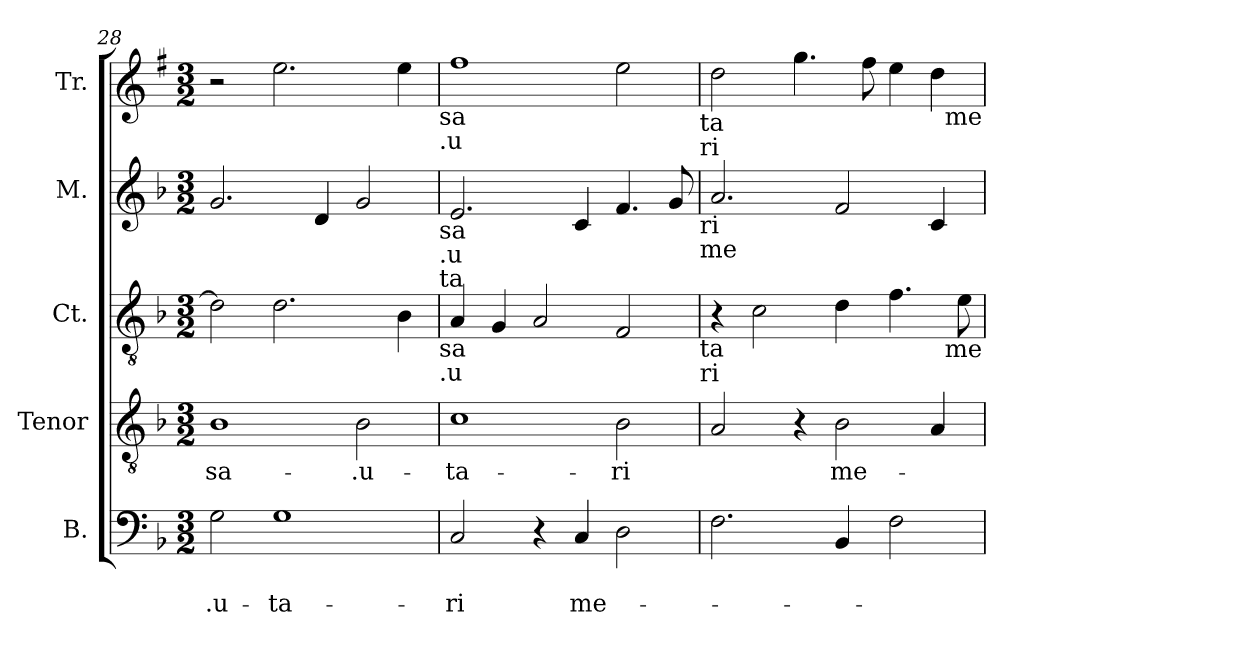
**kern	**text	**text	**kern	**text	**kern	**kern	**kern
*part5	*part5	*part5	*part4	*part4	*part3	*part2	*part1
*staff5	*staff5	*staff5	*staff4	*staff4	*staff3	*staff2	*staff1
*I"B.	*	*	*I"Tenor	*	*I"Ct.	*I"M.	*I"Tr.
*I'B.	*	*	*I'T.	*	*I'Ct.	*I'M.	*I'Tr.
!!LO:LB:g=z
*clefF4	*	*	*clefGv2	*	*clefGv2	*clefG2	*clefG2
*	*	*	*	*	*	*	*ITrd1c2
*k[b-]	*	*	*k[b-]	*	*k[b-]	*k[b-]	*k[b-]
*F:	*	*	*F:	*	*F:	*F:	*F:
*M3/2	*	*	*M3/2	*	*M3/2	*M3/2	*M3/2
=28	=28	=28	=28	=28	=28	=28	=28
!	!	!LO:LY:b	!	!LO:LY:b	!	!	!
2G\	.	-.u-	1B-	sa-	2d\]	2.g/	2r
!	!	!LO:LY:b	!	!	!	!	!
1G	.	-ta-	.	.	2.d\	.	2.dd\
.	.	.	.	.	.	4d/	.
!	!	!	!	!LO:LY:b	!	!	!
.	.	.	2B-\	-.u-	.	2g/	.
.	.	.	.	.	4B-\	.	4dd\
!	!	!	!	!	!	!	!LO:TX:b:t=sa
!	!	!	!	!	!	!	!LO:TX:b:t=.u
!	!	!	!	!	!	!LO:TX:b:t=sa	!
!	!	!	!	!	!	!LO:TX:b:t=.u	!
!	!	!	!	!	!	!LO:TX:b:t=ta	!
!	!	!	!	!	!LO:TX:b:t=sa	!	!
!	!	!	!	!	!LO:TX:b:t=.u	!	!
=29	=29	=29	=29	=29	=29	=29	=29
!	!	!LO:LY:b	!	!LO:LY:b	!	!	!
2C/	.	-ri	1c	-ta-	4A/	2.e/	1ee
.	.	.	.	.	4G/	.	.
4r	.	.	.	.	2A/	.	.
!	!	!LO:LY:b	!	!	!	!	!
4C/	.	me-	.	.	.	4c/	.
!	!	!	!	!LO:LY:b	!	!	!
2D\	.	.	2B-\	-ri	2F/	4.f/	2dd\
.	.	.	.	.	.	8g/	.
!	!	!	!	!	!	!	!LO:TX:b:t=ta
!	!	!	!	!	!	!	!LO:TX:b:t=ri
!	!	!	!	!	!	!LO:TX:b:t=ri	!
!	!	!	!	!	!	!LO:TX:b:t=me	!
!	!	!	!	!	!LO:TX:b:t=ta	!	!
!	!	!	!	!	!LO:TX:b:t=ri	!	!
=30	=30	=30	=30	=30	=30	=30	=30
2.F\	.	.	2A/	.	4r	2.a/	2cc\
.	.	.	.	.	2c\	.	.
.	.	.	4r	.	.	.	4.ff\
!	!	!	!	!LO:LY:b	!	!	!
4BB-/	.	.	2B-\	me-	4d\	2f/	.
.	.	.	.	.	.	.	8ee\
2F\	.	.	.	.	4.f\	.	4dd\
.	.	.	4A/	.	.	4c/	4cc\
.	.	.	.	.	8e\	.	.
!	!	!	!	!	!	!	!LO:TX:b:t=me
!	!	!	!	!	!LO:TX:b:t=me	!	!
=	=	=	=	=	=	=	=
*-	*-	*-	*-	*-	*-	*-	*-
